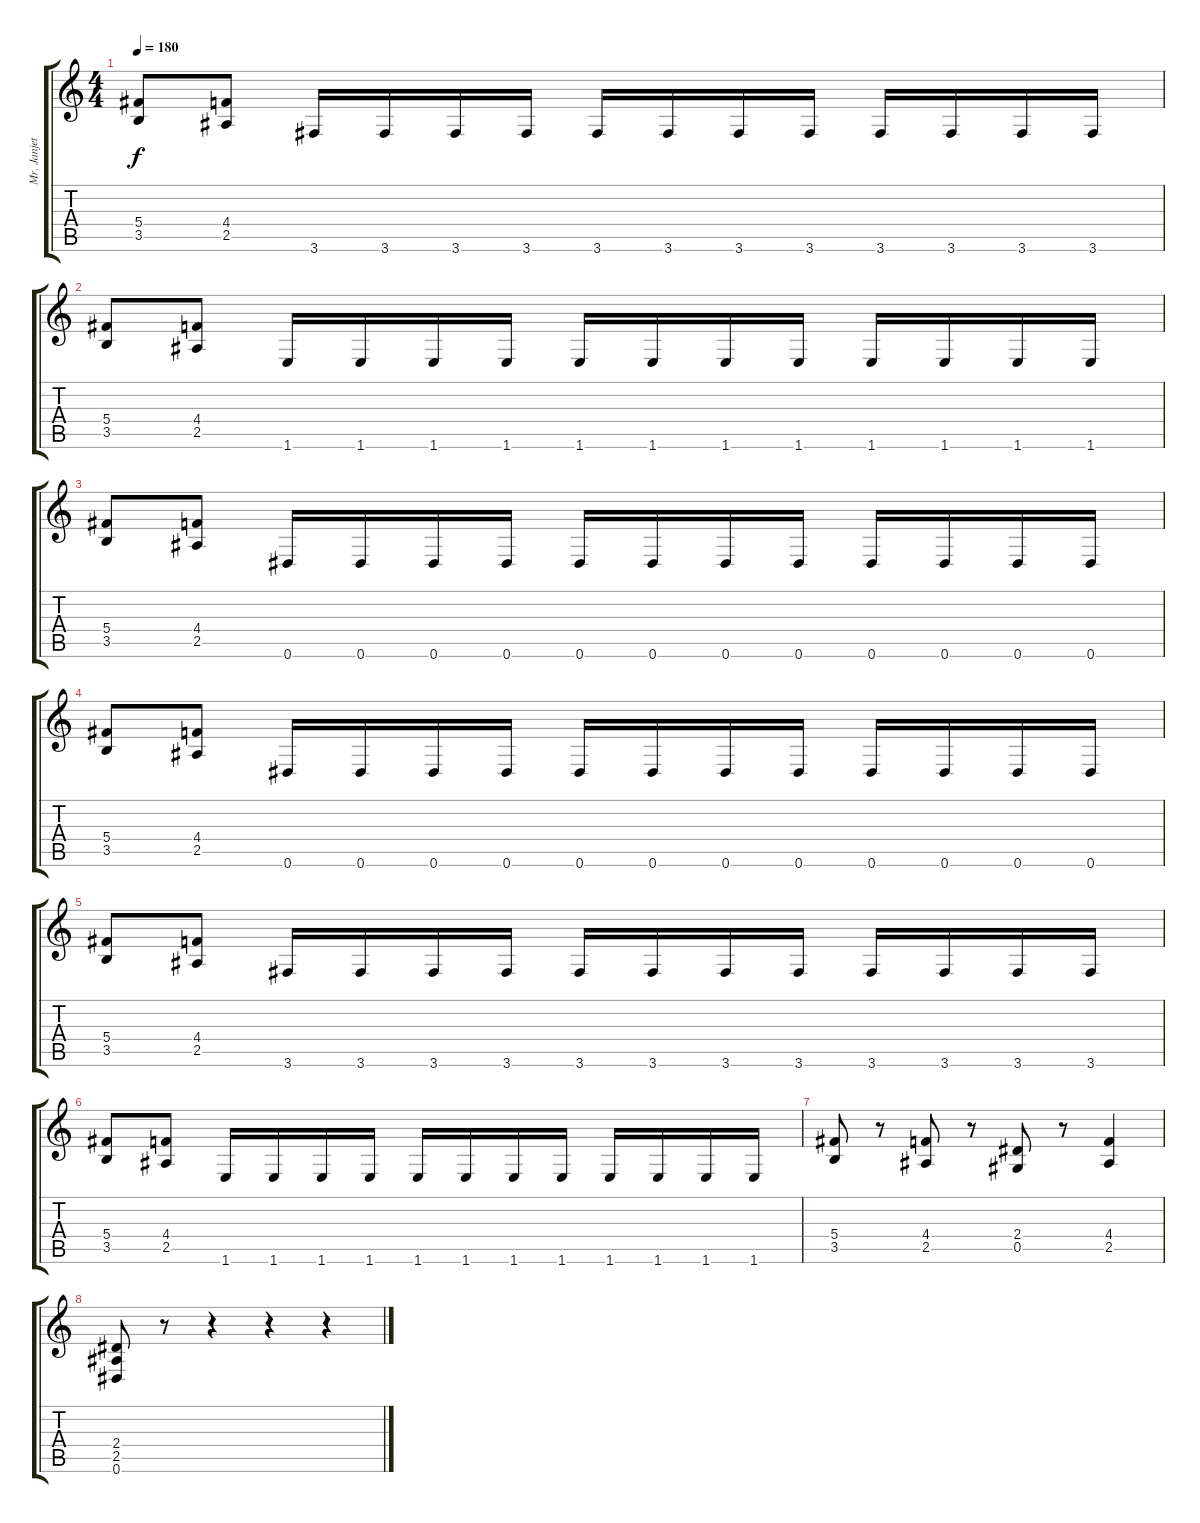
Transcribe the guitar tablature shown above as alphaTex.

\track ("Mr. Janjetovic" "Mr. Janjet") {instrument overdrivenguitar}
\staff {score tabs}
\tuning (Eb4 Bb3 Gb3 Db3 Ab2 Eb2) {hide}
\ts (4 4)
\tempo 180
\clef g2
\ks c
(5.4 3.5).8{dy f} (4.4 2.5).8 3.6.16 3.6.16 3.6.16 3.6.16 3.6.16 3.6.16 3.6.16 3.6.16 3.6.16 3.6.16 3.6.16 3.6.16 |
(5.4 3.5).8 (4.4 2.5).8 1.6.16 1.6.16 1.6.16 1.6.16 1.6.16 1.6.16 1.6.16 1.6.16 1.6.16 1.6.16 1.6.16 1.6.16 |
(5.4 3.5).8 (4.4 2.5).8 0.6.16 0.6.16 0.6.16 0.6.16 0.6.16 0.6.16 0.6.16 0.6.16 0.6.16 0.6.16 0.6.16 0.6.16 |
(5.4 3.5).8 (4.4 2.5).8 0.6.16 0.6.16 0.6.16 0.6.16 0.6.16 0.6.16 0.6.16 0.6.16 0.6.16 0.6.16 0.6.16 0.6.16 |
(5.4 3.5).8 (4.4 2.5).8 3.6.16 3.6.16 3.6.16 3.6.16 3.6.16 3.6.16 3.6.16 3.6.16 3.6.16 3.6.16 3.6.16 3.6.16 |
(5.4 3.5).8 (4.4 2.5).8 1.6.16 1.6.16 1.6.16 1.6.16 1.6.16 1.6.16 1.6.16 1.6.16 1.6.16 1.6.16 1.6.16 1.6.16 |
(5.4 3.5).8 r.8 (4.4 2.5).8 r.8 (2.4 0.5).8 r.8 (4.4 2.5).4 |
(2.4 2.5 0.6).8 r.8 r.4 r.4 r.4
